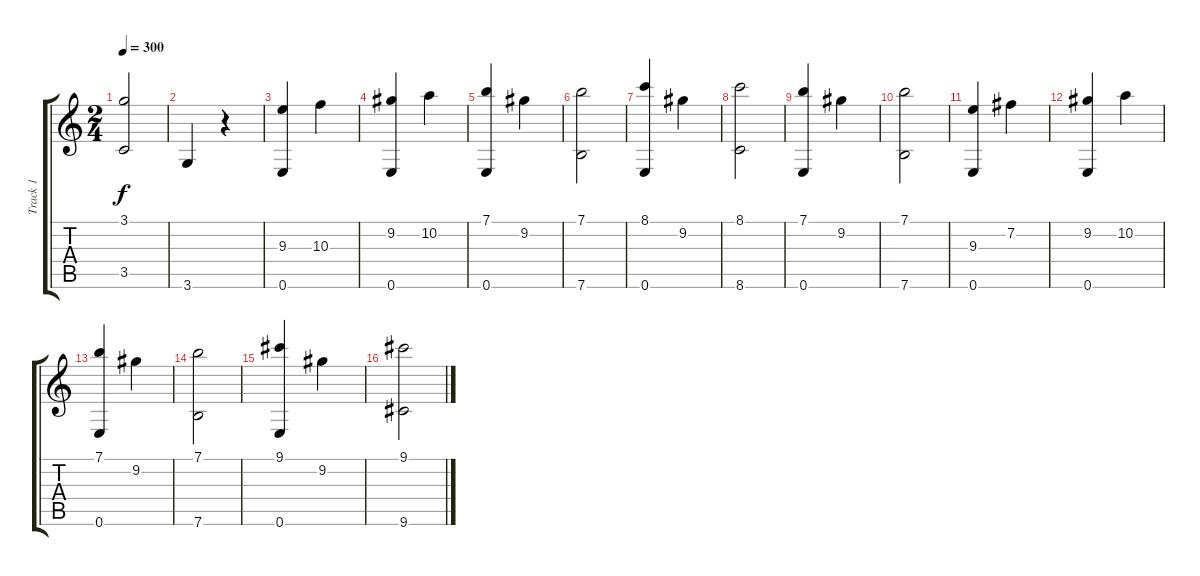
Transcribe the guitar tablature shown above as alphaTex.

\track ("Track 1" "Track 1") {instrument acousticguitarnylon}
\staff {score tabs}
\tuning (E4 B3 G3 D3 A2 E2) {hide}
\ts (2 4)
\tempo 300
\clef g2
\ks c
(3.1 3.5).2{dy f} |
3.6.4 r.4 |
(9.3 0.6).4 10.3.4 |
(9.2 0.6).4 10.2.4 |
(7.1 0.6).4 9.2.4 |
(7.1 7.6).2 |
(8.1 0.6).4 9.2.4 |
(8.1 8.6).2 |
(7.1 0.6).4 9.2.4 |
(7.1 7.6).2 |
(9.3 0.6).4 7.2.4 |
(9.2 0.6).4 10.2.4 |
(7.1 0.6).4 9.2.4 |
(7.1 7.6).2 |
(9.1 0.6).4 9.2.4 |
(9.1 9.6).2
